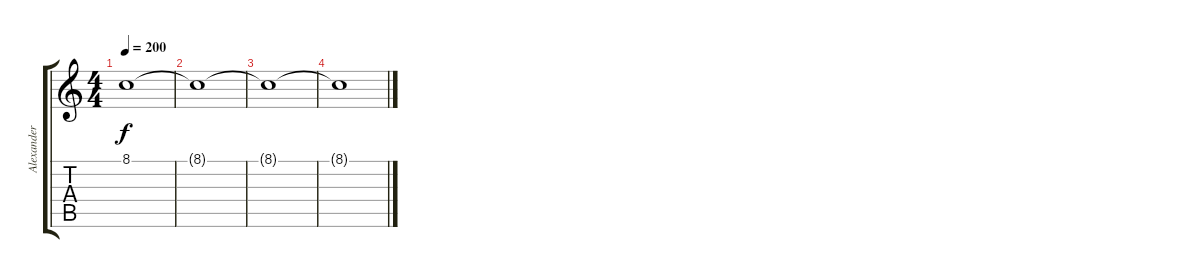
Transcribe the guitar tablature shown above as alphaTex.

\track ("Alexander Norets" "Alexander ") {instrument pad8sweep}
\staff {score tabs}
\tuning (E4 B3 G3 D3 A2 E2) {hide}
\ts (4 4)
\tempo 200
\clef g2
\ks c
8.1.1{dy f volume 0} |
8.1{t}.1 |
8.1{t}.1 |
8.1{t}.1
